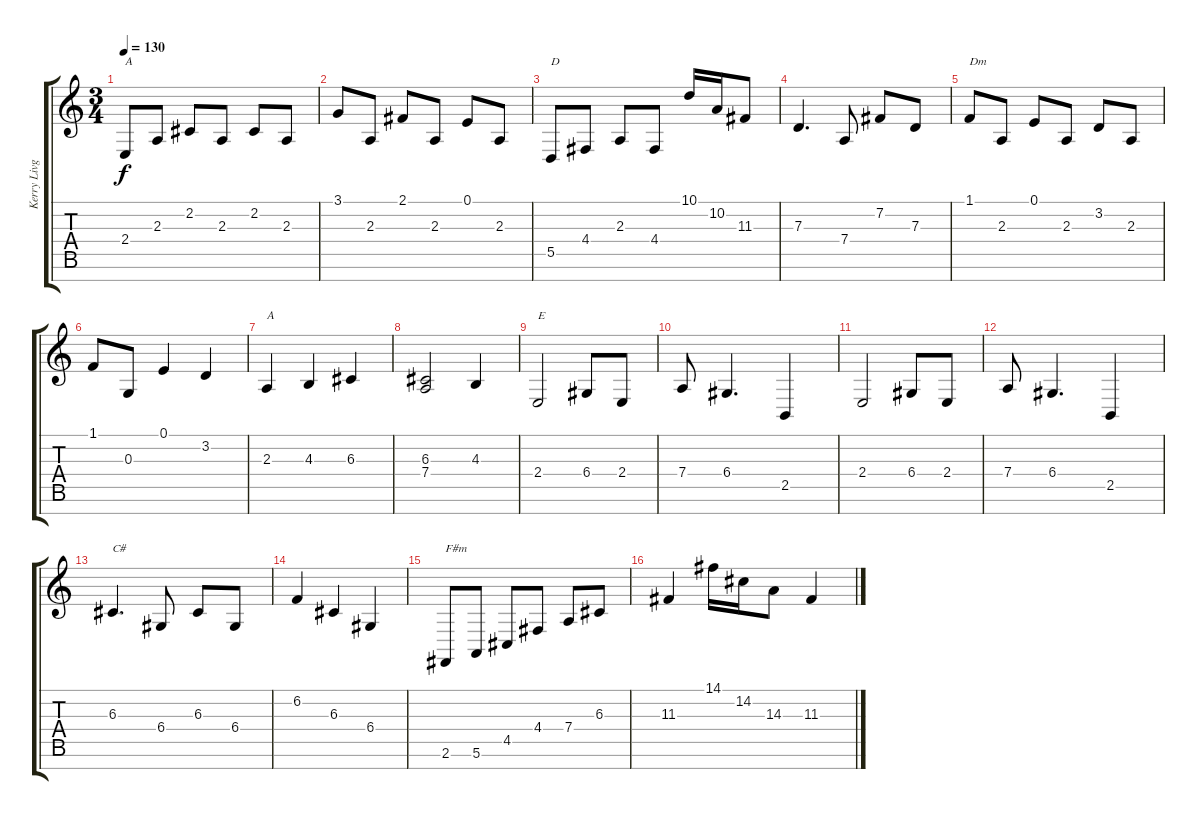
\track ("Kerry Livgren (Right Hand Piano)" "Kerry Livg") {instrument acousticgrandpiano}
\staff {score tabs}
\tuning (E4 B3 G3 D3 A2 E2 B1) {hide}
\ts (3 4)
\tempo 130
\clef g2
\ks c
2.4.8{txt "A" dy f} 2.3.8 2.2.8 2.3.8 2.2.8 2.3.8 |
3.1.8 2.3.8 2.1.8 2.3.8 0.1.8 2.3.8 |
5.5.8{txt "D"} 4.4.8 2.3.8 4.4.8 10.1.16 10.2.16 11.3.8 |
7.3.4{d} 7.4.8 7.2.8 7.3.8 |
1.1.8{txt "Dm"} 2.3.8 0.1.8 2.3.8 3.2.8 2.3.8 |
1.1.8 0.3.8 0.1.4 3.2.4 |
2.3.4{txt "A"} 4.3.4 6.3.4 |
(6.3 7.4).2 4.3.4 |
2.4.2{txt "E"} 6.4.8 2.4.8 |
7.4.8 6.4.4{d} 2.5.4 |
2.4.2 6.4.8 2.4.8 |
7.4.8 6.4.4{d} 2.5.4 |
6.3.4{d txt "C#"} 6.4.8 6.3.8 6.4.8 |
6.2.4 6.3.4 6.4.4 |
2.6.8{txt "F#m"} 5.6.8 4.5.8 4.4.8 7.4.8 6.3.8 |
11.3.4 14.1.16 14.2.16 14.3.8 11.3.4
